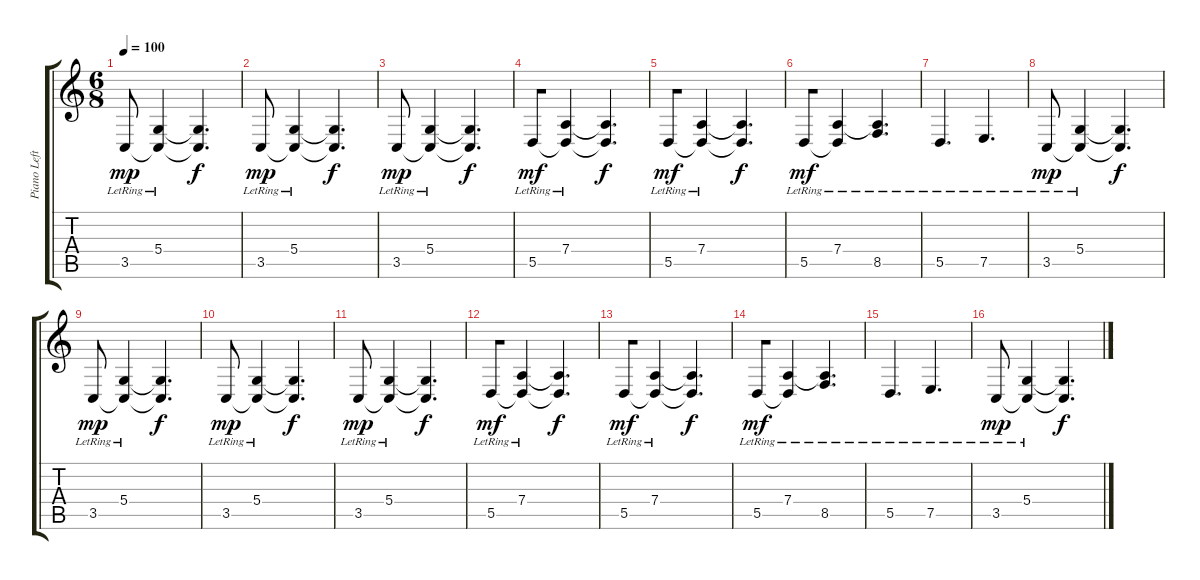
\track ("Piano Left Hand" "Piano Left") {instrument acousticgrandpiano}
\staff {score tabs}
\tuning (E4 B3 G3 D3 A2 E2) {hide}
\ts (6 8)
\tempo 100
\clef g2
\ks c
3.5{lr}.8{dy mp} (5.4{lr} 3.5{t}).4 (5.4{t} 3.5{t}).4{d dy f} |
3.5{lr}.8{dy mp} (5.4{lr} 3.5{t}).4 (5.4{t} 3.5{t}).4{d dy f} |
3.5{lr}.8{dy mp} (5.4{lr} 3.5{t}).4 (5.4{t} 3.5{t}).4{d dy f} |
5.5{lr}.8{dy mf beam merge} (7.4{lr} 5.5{t}).4{beam Up} (7.4{t} 5.5{t}).4{d dy f} |
5.5{lr}.8{dy mf beam merge} (7.4{lr} 5.5{t}).4{beam Up} (7.4{t} 5.5{t}).4{d dy f} |
5.5{lr}.8{dy mf beam merge} (7.4{lr} 5.5{t}).4{beam Up} (7.4{t} 8.5{lr}).4{d} |
5.5{lr}.4{d} 7.5{lr}.4{d} |
3.5{lr}.8{dy mp} (5.4{lr} 3.5{t}).4 (5.4{t} 3.5{t}).4{d dy f} |
3.5{lr}.8{dy mp} (5.4{lr} 3.5{t}).4 (5.4{t} 3.5{t}).4{d dy f} |
3.5{lr}.8{dy mp} (5.4{lr} 3.5{t}).4 (5.4{t} 3.5{t}).4{d dy f} |
3.5{lr}.8{dy mp} (5.4{lr} 3.5{t}).4 (5.4{t} 3.5{t}).4{d dy f} |
5.5{lr}.8{dy mf beam merge} (7.4{lr} 5.5{t}).4{beam Up} (7.4{t} 5.5{t}).4{d dy f} |
5.5{lr}.8{dy mf beam merge} (7.4{lr} 5.5{t}).4{beam Up} (7.4{t} 5.5{t}).4{d dy f} |
5.5{lr}.8{dy mf beam merge} (7.4{lr} 5.5{t}).4{beam Up} (7.4{t} 8.5{lr}).4{d} |
5.5{lr}.4{d} 7.5{lr}.4{d} |
3.5{lr}.8{dy mp} (5.4{lr} 3.5{t}).4 (5.4{t} 3.5{t}).4{d dy f}
